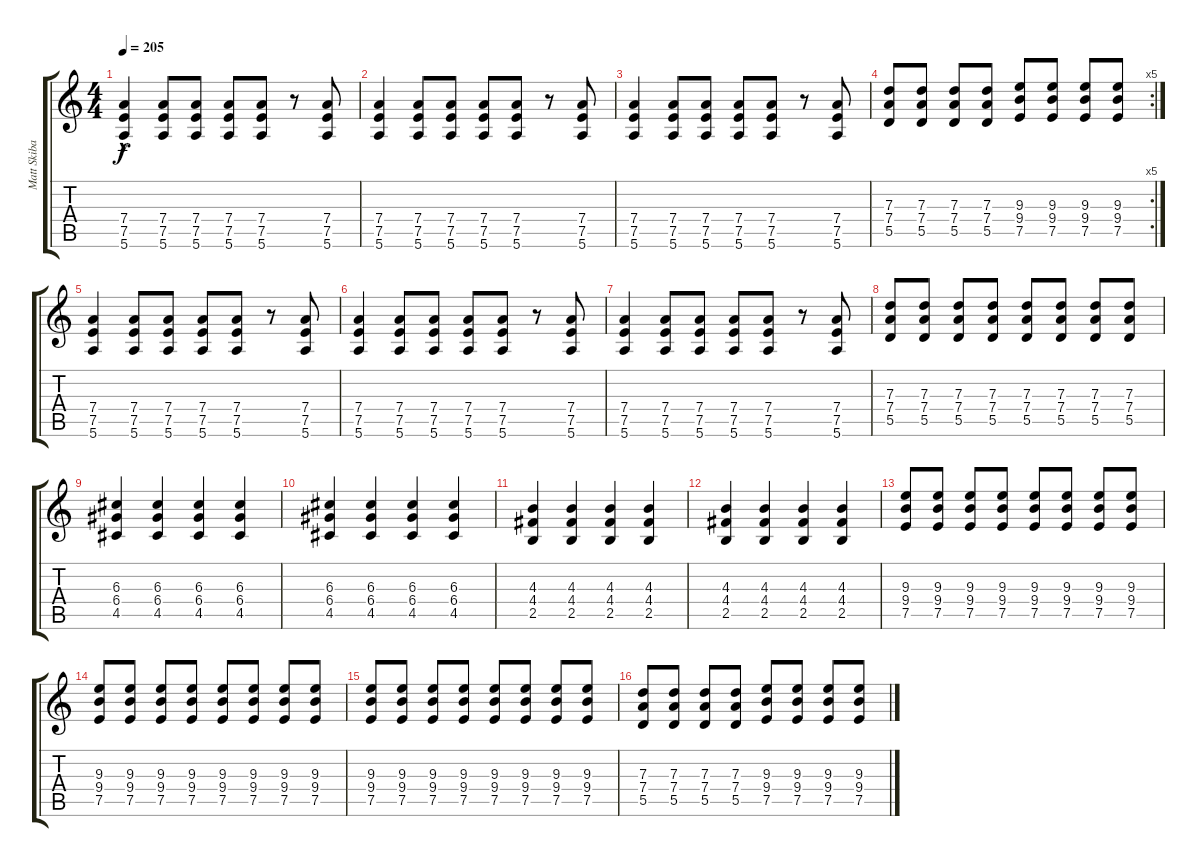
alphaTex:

\track ("Matt Skiba" "Matt Skiba") {instrument distortionguitar}
\staff {score tabs}
\tuning (E4 B3 G3 D3 A2 E2) {hide}
\ts (4 4)
\tempo 205
\clef g2
\ks c
(7.4 7.5 5.6{hac}).4{dy f instrument distortionguitar} (7.4 7.5 5.6).8 (7.4 7.5 5.6).8 (7.4 7.5 5.6).8 (7.4 7.5 5.6).8 r.8 (7.4 7.5 5.6).8 |
(7.4 7.5 5.6).4 (7.4 7.5 5.6).8 (7.4 7.5 5.6).8 (7.4 7.5 5.6).8 (7.4 7.5 5.6).8 r.8 (7.4 7.5 5.6).8 |
(7.4 7.5 5.6).4 (7.4 7.5 5.6).8 (7.4 7.5 5.6).8 (7.4 7.5 5.6).8 (7.4 7.5 5.6).8 r.8 (7.4 7.5 5.6).8 |
\rc 5
(7.3 7.4 5.5).8 (7.3 7.4 5.5).8 (7.3 7.4 5.5).8 (7.3 7.4 5.5).8 (9.3 9.4 7.5).8 (9.3 9.4 7.5).8 (9.3 9.4 7.5).8 (9.3 9.4 7.5).8 |
(7.4 7.5 5.6).4 (7.4 7.5 5.6).8 (7.4 7.5 5.6).8 (7.4 7.5 5.6).8 (7.4 7.5 5.6).8 r.8 (7.4 7.5 5.6).8 |
(7.4 7.5 5.6).4 (7.4 7.5 5.6).8 (7.4 7.5 5.6).8 (7.4 7.5 5.6).8 (7.4 7.5 5.6).8 r.8 (7.4 7.5 5.6).8 |
(7.4 7.5 5.6).4 (7.4 7.5 5.6).8 (7.4 7.5 5.6).8 (7.4 7.5 5.6).8 (7.4 7.5 5.6).8 r.8 (7.4 7.5 5.6).8 |
(7.3 7.4 5.5).8 (7.3 7.4 5.5).8 (7.3 7.4 5.5).8 (7.3 7.4 5.5).8 (7.3 7.4 5.5).8 (7.3 7.4 5.5).8 (7.3 7.4 5.5).8 (7.3 7.4 5.5).8 |
(6.3 6.4 4.5).4 (6.3 6.4 4.5).4 (6.3 6.4 4.5).4 (6.3 6.4 4.5).4 |
(6.3 6.4 4.5).4 (6.3 6.4 4.5).4 (6.3 6.4 4.5).4 (6.3 6.4 4.5).4 |
(4.3 4.4 2.5).4 (4.3 4.4 2.5).4 (4.3 4.4 2.5).4 (4.3 4.4 2.5).4 |
(4.3 4.4 2.5).4 (4.3 4.4 2.5).4 (4.3 4.4 2.5).4 (4.3 4.4 2.5).4 |
(9.3 9.4 7.5).8 (9.3 9.4 7.5).8 (9.3 9.4 7.5).8 (9.3 9.4 7.5).8 (9.3 9.4 7.5).8 (9.3 9.4 7.5).8 (9.3 9.4 7.5).8 (9.3 9.4 7.5).8 |
(9.3 9.4 7.5).8 (9.3 9.4 7.5).8 (9.3 9.4 7.5).8 (9.3 9.4 7.5).8 (9.3 9.4 7.5).8 (9.3 9.4 7.5).8 (9.3 9.4 7.5).8 (9.3 9.4 7.5).8 |
(9.3 9.4 7.5).8 (9.3 9.4 7.5).8 (9.3 9.4 7.5).8 (9.3 9.4 7.5).8 (9.3 9.4 7.5).8 (9.3 9.4 7.5).8 (9.3 9.4 7.5).8 (9.3 9.4 7.5).8 |
(7.3 7.4 5.5).8 (7.3 7.4 5.5).8 (7.3 7.4 5.5).8 (7.3 7.4 5.5).8 (9.3 9.4 7.5).8 (9.3 9.4 7.5).8 (9.3 9.4 7.5).8 (9.3 9.4 7.5).8
